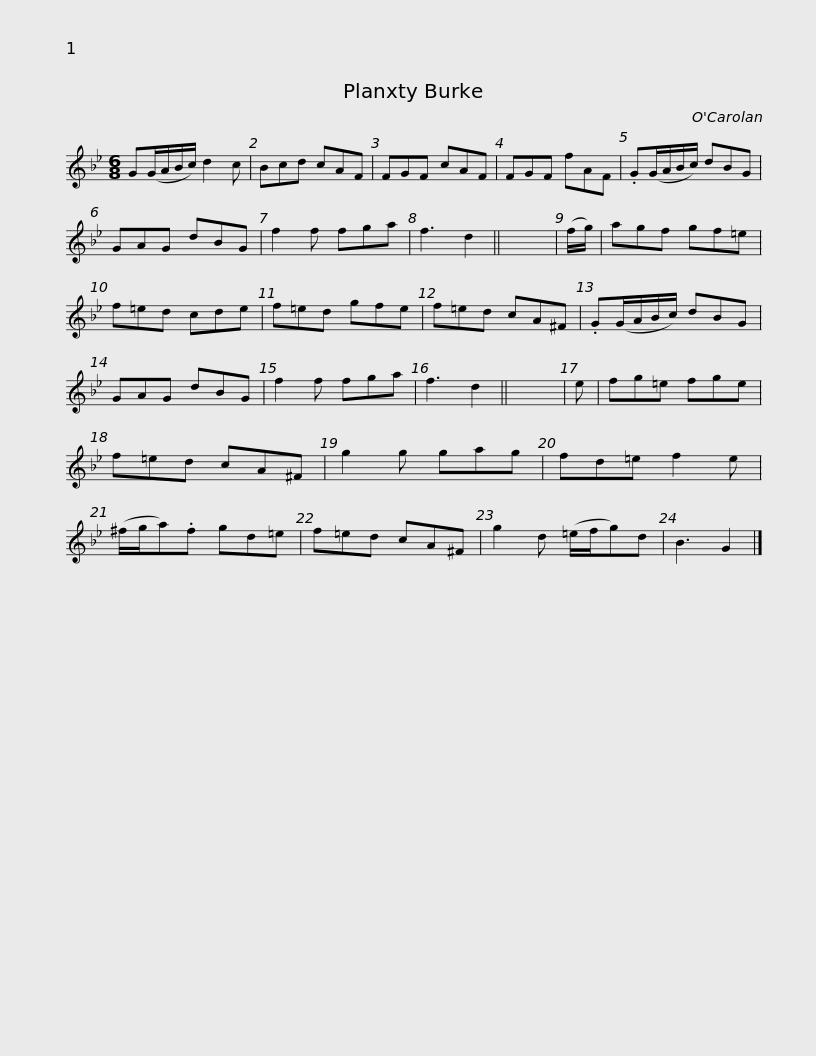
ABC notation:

X:1
L:1/8
M:6/8
I:linebreak $
K:Gmin
V:1 treble
V:1
 G(G/A/B/c/) d2 c | Bcd cAF | FGF cAF | FGF fAF | .G(G/A/B/c/) dBG | %5
 GAG dBG | f2 f fga |$ f3 d2 || x6 | (f/g/) | %10
 agf gf=e | f=ed cde | f=ed gfe | f=ed cA^F | .G(G/A/B/c/) dBG |$ %15
 GAG dBG | f2 f fga | f3 d2 || x6 | e | %20
 fg=e fge | f=ed cA^F | g2 g gag | fd=e f2 e |$ (^f/g/a).f gd=e | %25
 f=ed cA^F | g2 d (=e/f/g)d | B3 G2 |] %28
